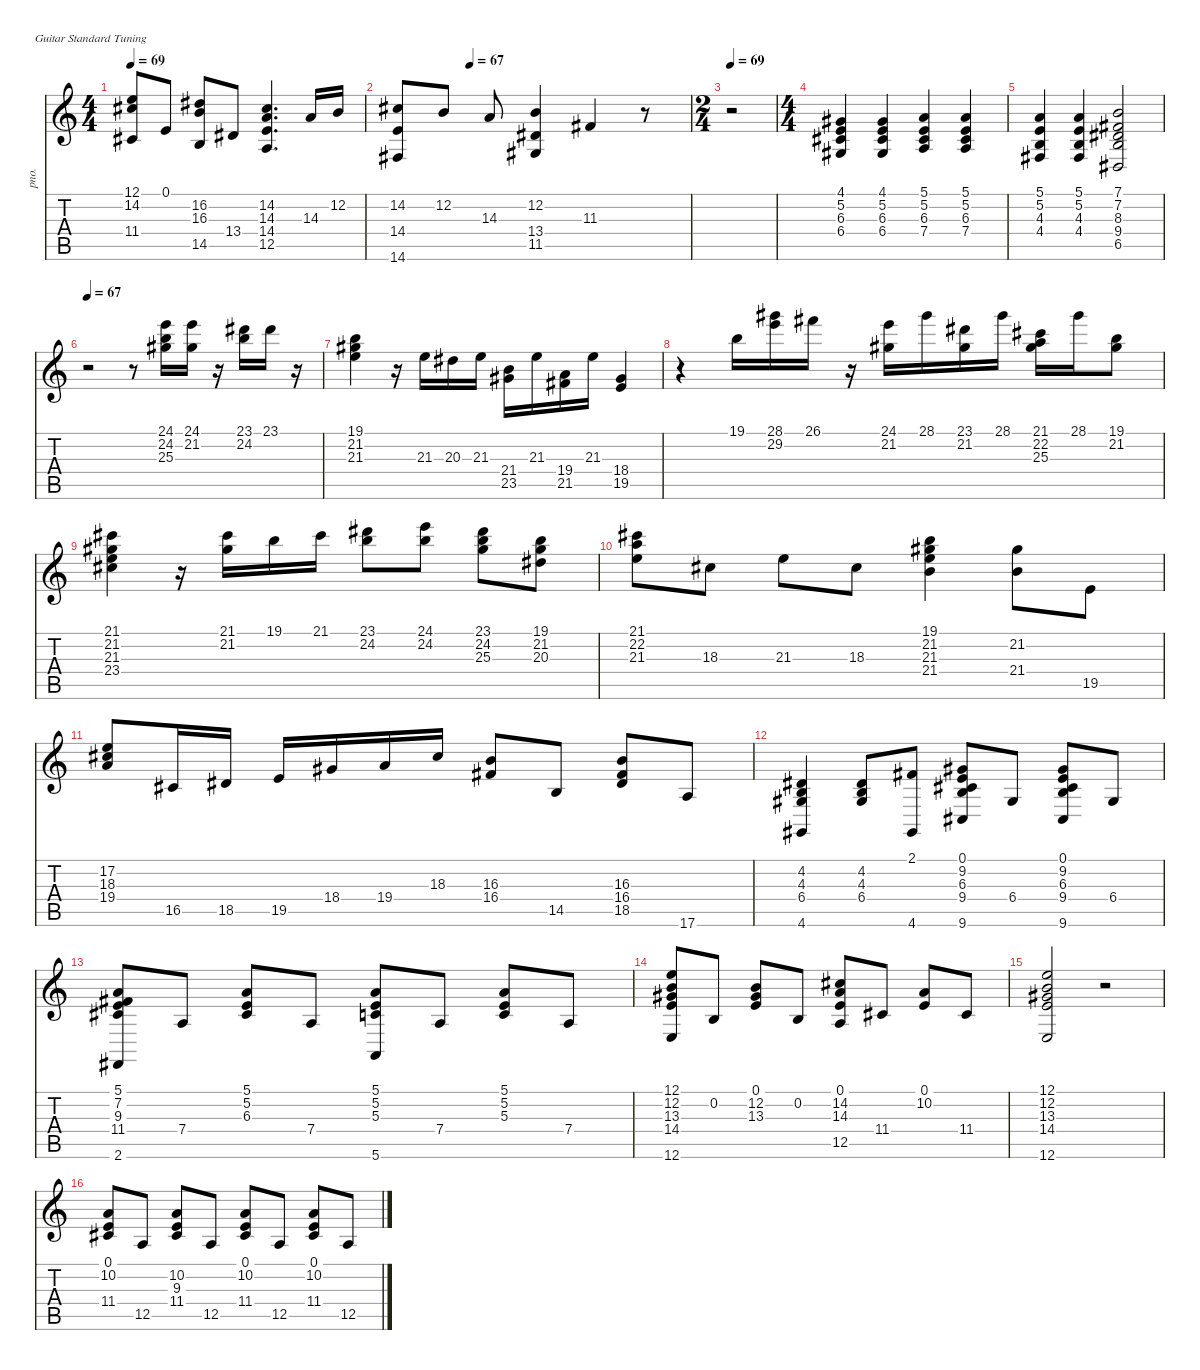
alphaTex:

\defaultSystemsLayout 4
\hideDynamics
\bracketExtendMode nobrackets
\otherSystemsTrackNameOrientation horizontal
\track ("Track 1" "pno.") {instrument acousticgrandpiano}
\staff {score tabs}
\tuning (E4 B3 G3 D3 A2 E2)
\ts (4 4)
\tempo 69
\clef g2
\ks c
(12.1 14.2{acc #} 11.4{acc #}).8{dy ff beam Up} 0.1.8{dy mf beam Up} (16.2{acc #} 16.3 14.5).8{dy ff beam Up} 13.4{acc #}.8{dy mf beam Up} (14.2{acc #} 14.3 14.4 12.5).4{d dy ff beam Up} 14.3.16{dy f beam Up} 12.2.16{dy ff beam Up} |
\tempo (67 0.25)
(14.2{acc #} 14.4 14.6{acc #}).8{beam Up} 12.2.8{dy f beam Up} 14.3.8{dy mf beam Up} (12.2 13.4{acc #} 11.5{acc #}).4{dy f beam Up} 11.3{acc #}.4{beam Up} r.8{beam Up} |
\ts (2 4)
\beaming (8 2 2 2 2)
\tempo 69
r.2{beam Down} |
\ts (4 4)
\beaming (8 2 2 2 2)
(4.1{acc #} 5.2 6.3{acc #} 6.4{acc #}).4{beam Up} (4.1{acc #} 5.2 6.3{acc #} 6.4{acc #}).4{beam Up} (5.1 5.2 6.3{acc #} 7.4).4{beam Up} (5.1 5.2 6.3{acc #} 7.4).4{beam Up} |
(5.1 5.2 4.3 4.4{acc #}).4{beam Up} (5.1 5.2 4.3 4.4{acc #}).4{beam Up} (7.1 7.2{acc #} 8.3{acc #} 9.4 6.5{acc #}).2{beam Up} |
\tempo 67
r.2{beam Down} r.8{beam Down} (24.1 24.2 25.3{acc #}).16{dy ff beam Down} (24.1 21.2{acc #}).16{beam Down} r.16{beam Down} (23.1{acc #} 24.2).16{dy f beam Down} 23.1{acc #}.16{beam Down} r.16{beam Down} |
(19.1 21.2{acc #} 21.3).4{beam Down} r.16{beam Down} 21.3.16{dy ff beam Down} 20.3{acc #}.16{beam Down} 21.3.16{beam Down} (21.4 23.5{acc #}).16{dy f beam Down} 21.3.16{dy ff beam Down} (19.4 21.5{acc #}).16{dy f beam Down} 21.3.16{beam Down} (18.4{acc #} 19.5).4{dy mf beam Up} |
r.4{beam Down} 19.1.16{beam Down} (28.1{acc #} 29.2).16{dy fff beam Down} 26.1{acc #}.16{dy f beam Down} r.16{beam Down} (24.1 21.2{acc #}).16{beam Down} 28.1{acc #}.16{beam Down} (23.1{acc #} 21.2{acc #}).16{beam Down} 28.1{acc #}.16{beam Down} (21.1{acc #} 22.2 25.3{acc #}).16{beam Down} 28.1{acc #}.16{beam Down} (19.1 21.2{acc #}).8{beam Down} |
(21.1{acc #} 21.2{acc #} 21.3 23.4{acc #}).4{dy mf beam Down} r.16{beam Down} (21.1{acc #} 21.2{acc #}).16{dy f beam Down} 19.1.16{beam Down} 21.1{acc #}.16{dy mf beam Down} (23.1{acc #} 24.2).8{dy f beam Down} (24.1 24.2).8{beam Down} (23.1{acc #} 24.2 25.3{acc #}).8{beam Down} (19.1 21.2{acc #} 20.3{acc #}).8{beam Down} |
(21.1{acc #} 22.2 21.3).8{dy mf beam Down} 18.3{acc #}.8{beam Down} 21.3.8{beam Down} 18.3{acc #}.8{dy f beam Down} (19.1 21.2{acc #} 21.3 21.4).4{dy mf beam Down} (21.2{acc #} 21.4).8{dy f beam Down} 19.5.8{beam Down} |
(17.2 18.3{acc #} 19.4).8{beam Up} 16.5{acc #}.16{beam Up} 18.5{acc #}.16{beam Up} 19.5.16{dy ff beam Up} 18.4{acc #}.16{beam Up} 19.4.16{beam Up} 18.3{acc #}.16{beam Up} (16.3 16.4{acc #}).8{beam Up} 14.5.8{dy f beam Up} (16.3 16.4{acc #} 18.5{acc #}).8{dy ff beam Up} 17.6.8{dy f beam Up} |
(4.2{acc #} 4.3 6.4{acc #} 4.6{acc #}).4{beam Up} (4.2{acc #} 4.3 6.4{acc #}).8{beam Up} (2.1{acc #} 4.6{acc #}).8{beam Up} (0.1 9.2{acc #} 6.3{acc #} 9.4 9.6{acc #}).8{dy mf beam Up} 6.4{acc #}.8{dy f beam Up} (0.1 9.2{acc #} 6.3{acc #} 9.4 9.6{acc #}).8{beam Up} 6.4{acc #}.8{beam Up} |
(5.1 7.2{acc #} 9.3 11.4{acc #} 2.6{acc #}).8{beam Up} 7.4.8{beam Up} (5.1 5.2 6.3{acc #}).8{dy mf beam Up} 7.4.8{beam Up} (5.1 5.2 5.3 5.6).8{dy f beam Up} 7.4.8{dy mf beam Up} (5.1 5.2 5.3).8{beam Up} 7.4.8{beam Up} |
(12.1 12.2 13.3{acc #} 14.4 12.6).8{beam Up} 0.2.8{beam Up} (0.1 12.2 13.3{acc #}).8{beam Up} 0.2.8{beam Up} (0.1 14.2{acc #} 14.3 12.5).8{beam Up} 11.4{acc #}.8{dy f beam Up} (0.1 10.2).8{dy mf beam Up} 11.4{acc #}.8{dy f beam Up} |
(12.1 12.2 13.3{acc #} 14.4 12.6).2{dy mf beam Up} r.2{beam Up} |
(0.1 10.2 11.4{acc #}).8{beam Up} 12.5.8{beam Up} (10.2 9.3 11.4{acc #}).8{beam Up} 12.5.8{beam Up} (0.1 10.2 11.4{acc #}).8{beam Up} 12.5.8{beam Up} (0.1 10.2 11.4{acc #}).8{beam Up} 12.5.8{beam Up}
